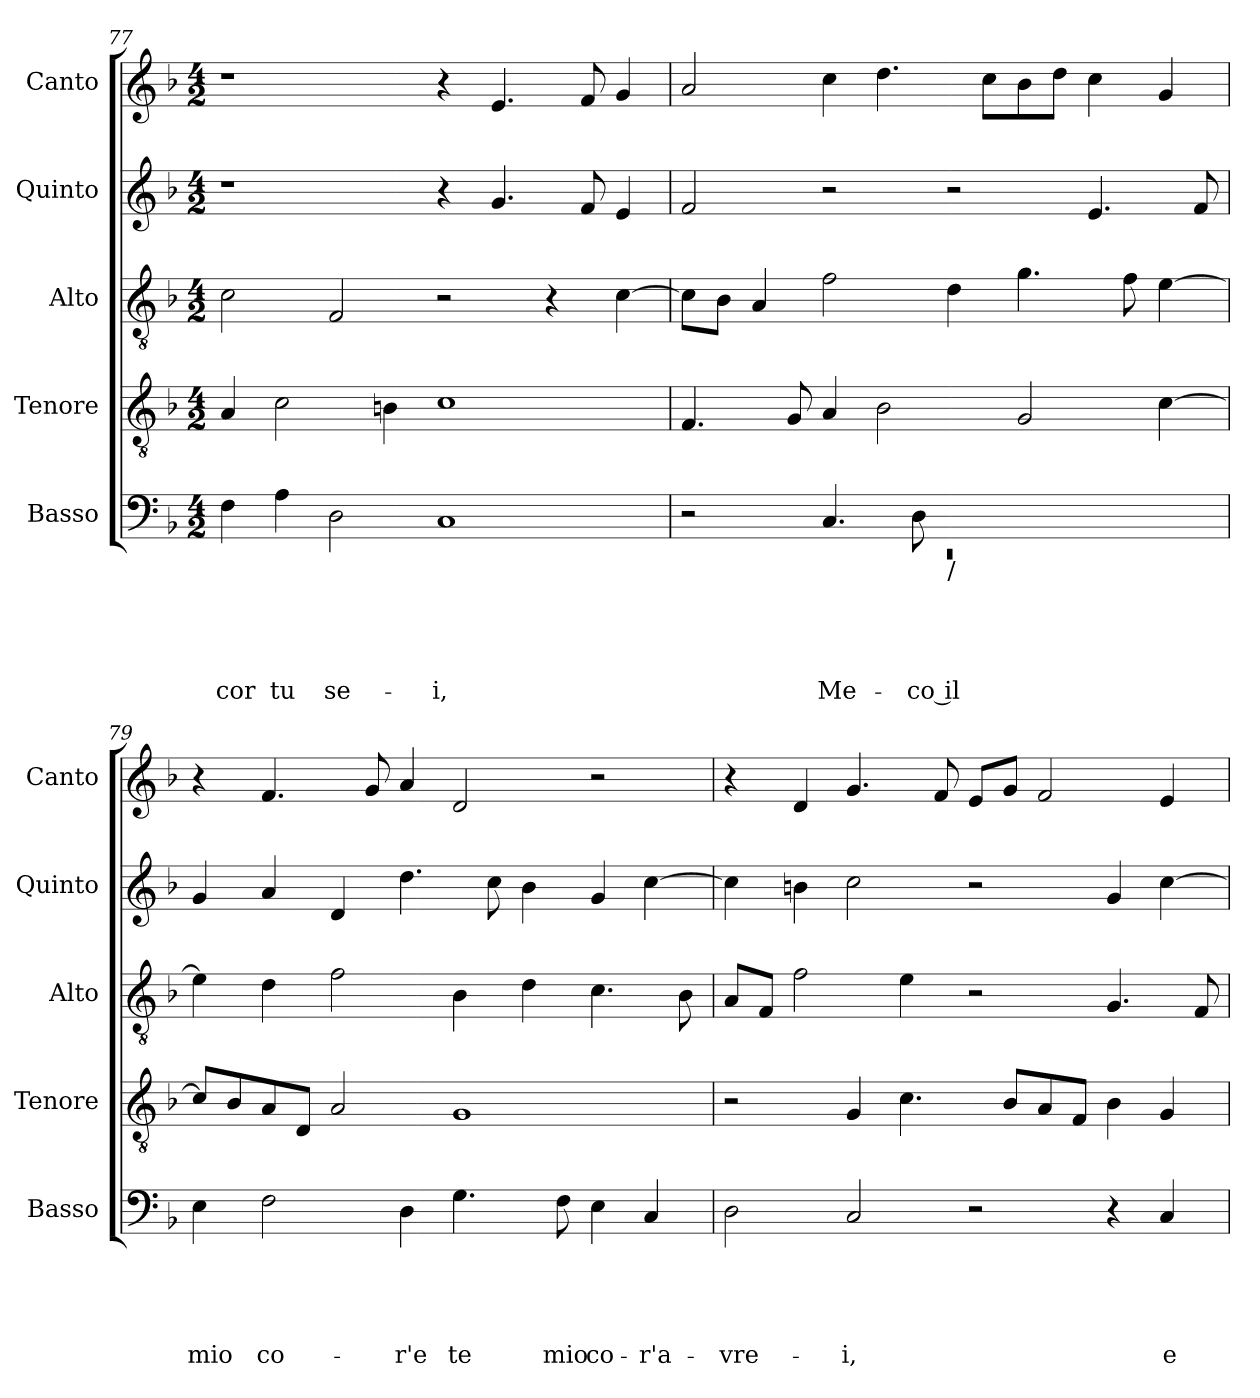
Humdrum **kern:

**kern	**text	**text	**text	**text	**text	**kern	**kern	**kern	**kern
*part5	*part5	*part5	*part5	*part5	*part5	*part4	*part3	*part2	*part1
*staff5	*staff5	*staff5	*staff5	*staff5	*staff5	*staff4	*staff3	*staff2	*staff1
*I"Basso	*	*	*	*	*	*I"Tenore	*I"Alto	*I"Quinto	*I"Canto
*I'Basso	*	*	*	*	*	*I'Tenore	*I'Alto	*I'Quinto	*I'Canto
!!LO:LB:g=z
*clefF4	*	*	*	*	*	*clefGv2	*clefGv2	*clefG2	*clefG2
*k[b-]	*	*	*	*	*	*k[b-]	*k[b-]	*k[b-]	*k[b-]
*F:	*	*	*	*	*	*F:	*F:	*F:	*F:
*M4/2	*	*	*	*	*	*M4/2	*M4/2	*M4/2	*M4/2
=77	=77	=77	=77	=77	=77	=77	=77	=77	=77
!	!	!	!	!	!LO:LY:b	!	!	!	!
4F\	.	.	.	.	cor	4A/	2c\	1r	1r
!	!	!	!	!	!LO:LY:b	!	!	!	!
4A\	.	.	.	.	tu	2c\	.	.	.
!	!	!	!	!	!LO:LY:b	!	!	!	!
2D\	.	.	.	.	se-	.	2F/	.	.
.	.	.	.	.	.	4Bn\	.	.	.
!	!	!	!	!	!LO:LY:b	!	!	!	!
1C	.	.	.	.	-i,	1c	2r	4r	4r
.	.	.	.	.	.	.	.	4.g/	4.e/
.	.	.	.	.	.	.	4r	.	.
.	.	.	.	.	.	.	.	8f/	8f/
.	.	.	.	.	.	.	[>4c\	4e/	4g/
=78	=78	=78	=78	=78	=78	=78	=78	=78	=78
*^	*	*	*	*	*	*	*	*	*
!	!LO:N:vis=1	!	!	!	!	!	!	!	!	!
*	*^	*	*	*	*	*	*	*	*	*
0ryy	0rEE	2r	.	.	.	.	.	4.F/	8c\L]	2f/	2a/
.	.	.	.	.	.	.	.	.	8B-\J	.	.
.	.	.	.	.	.	.	.	.	4A/	.	.
.	.	.	.	.	.	.	.	8G/	.	.	.
!	!	!	!	!	!	!	!LO:LY:b	!	!	!	!
.	.	4.C/	.	.	.	.	Me-	4A/	2f\	2r	4cc\
.	.	.	.	.	.	.	.	2B-\	.	.	4.dd\
!	!	!	!	!	!	!	!LO:LY:b:rj	!	!	!	!
.	.	8D\	.	.	.	.	-co il	.	.	.	.
!	!	!LO:TX:b:t=/	!	!	!	!	!	!	!	!	!
.	.	1ryy	.	.	.	.	.	.	4d\	2r	.
.	.	.	.	.	.	.	.	.	.	.	8cc\L
.	.	.	.	.	.	.	.	2G/	4.g\	.	8b-\
.	.	.	.	.	.	.	.	.	.	.	8dd\J
.	.	.	.	.	.	.	.	.	.	4.e/	4cc\
.	.	.	.	.	.	.	.	.	8f\	.	.
.	.	.	.	.	.	.	.	[>4c\	[>4e\	.	4g/
.	.	.	.	.	.	.	.	.	.	8f/	.
*v	*v	*v	*	*	*	*	*	*	*	*	*
=79	=79	=79	=79	=79	=79	=79	=79	=79	=79
!	!	!	!	!	!LO:LY:b	!	!	!	!
4E\	.	.	.	.	mio	8c/L]	4e\]	4g/	4r
.	.	.	.	.	.	8B-/	.	.	.
!	!	!	!	!	!LO:LY:b	!	!	!	!
2F\	.	.	.	.	co-	8A/	4d\	4a/	4.f/
.	.	.	.	.	.	8D/J	.	.	.
.	.	.	.	.	.	2A/	2f\	4d/	.
.	.	.	.	.	.	.	.	.	8g/
!	!	!	!	!	!LO:LY:b	!	!	!	!
4D\	.	.	.	.	-r'e	.	.	4.dd\	4a/
!	!	!	!	!	!LO:LY:b	!	!	!	!
4.G\	.	.	.	.	te	1G	4B-\	.	2d/
.	.	.	.	.	.	.	.	8cc\	.
.	.	.	.	.	.	.	4d\	4b-\	.
!	!	!	!	!	!LO:LY:b	!	!	!	!
8F\	.	.	.	.	mio	.	.	.	.
!	!	!	!	!	!LO:LY:b	!	!	!	!
4E\	.	.	.	.	co-	.	4.c\	4g/	2r
!	!	!	!	!	!LO:LY:b	!	!	!	!
4C/	.	.	.	.	-r'a-	.	.	[>4cc\	.
.	.	.	.	.	.	.	8B-\	.	.
!!LO:PB:g=z
=80	=80	=80	=80	=80	=80	=80	=80	=80	=80
!	!	!	!	!	!LO:LY:b	!	!	!	!
2D\	.	.	.	.	-vre-	2r	8A/L	4cc\]	4r
.	.	.	.	.	.	.	8F/J	.	.
.	.	.	.	.	.	.	2f\	4bn\	4d/
!	!	!	!	!	!LO:LY:b	!	!	!	!
2C/	.	.	.	.	-i,	4G/	.	2cc\	4.g/
.	.	.	.	.	.	4.c\	4e\	.	.
.	.	.	.	.	.	.	.	.	8f/
2r	.	.	.	.	.	.	2r	2r	8e/L
.	.	.	.	.	.	8B-/L	.	.	8g/J
.	.	.	.	.	.	8A/	.	.	2f/
.	.	.	.	.	.	8F/J	.	.	.
4r	.	.	.	.	.	4B-\	4.G/	4g/	.
!	!	!	!	!	!LO:LY:b	!	!	!	!
4C/	.	.	.	.	e	4G/	.	[>4cc\	4e/
.	.	.	.	.	.	.	8F/	.	.
=	=	=	=	=	=	=	=	=	=
*-	*-	*-	*-	*-	*-	*-	*-	*-	*-
